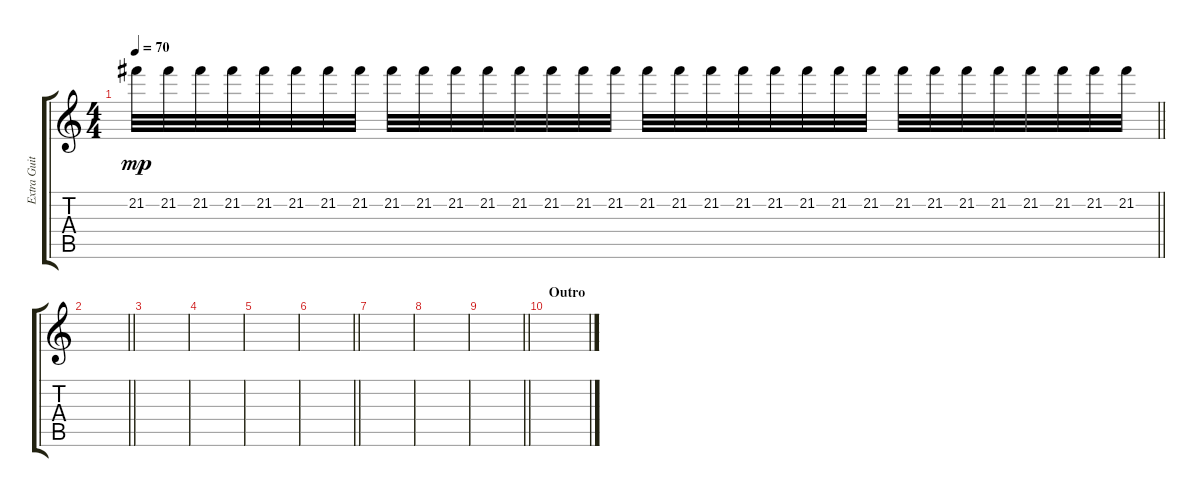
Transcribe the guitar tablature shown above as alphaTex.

\track ("Extra Guitar" "Extra Guit") {instrument overdrivenguitar}
\staff {score tabs}
\tuning (D4 A3 F3 C3 G2 C2) {hide}
\ts (4 4)
\tempo 70
\clef g2
\barLineRight lightlight
\ks c
21.2.32{dy mp} 21.2.32 21.2.32 21.2.32 21.2.32 21.2.32 21.2.32 21.2.32 21.2.32 21.2.32 21.2.32 21.2.32 21.2.32 21.2.32 21.2.32 21.2.32 21.2.32 21.2.32 21.2.32 21.2.32 21.2.32 21.2.32 21.2.32 21.2.32 21.2.32 21.2.32 21.2.32 21.2.32 21.2.32 21.2.32 21.2.32 21.2.32 |
\section ("" "")
\barLineRight lightlight
|
|
|
|
\barLineRight lightlight
|
|
|
\barLineRight lightlight
|
\section ("" "Outro")
